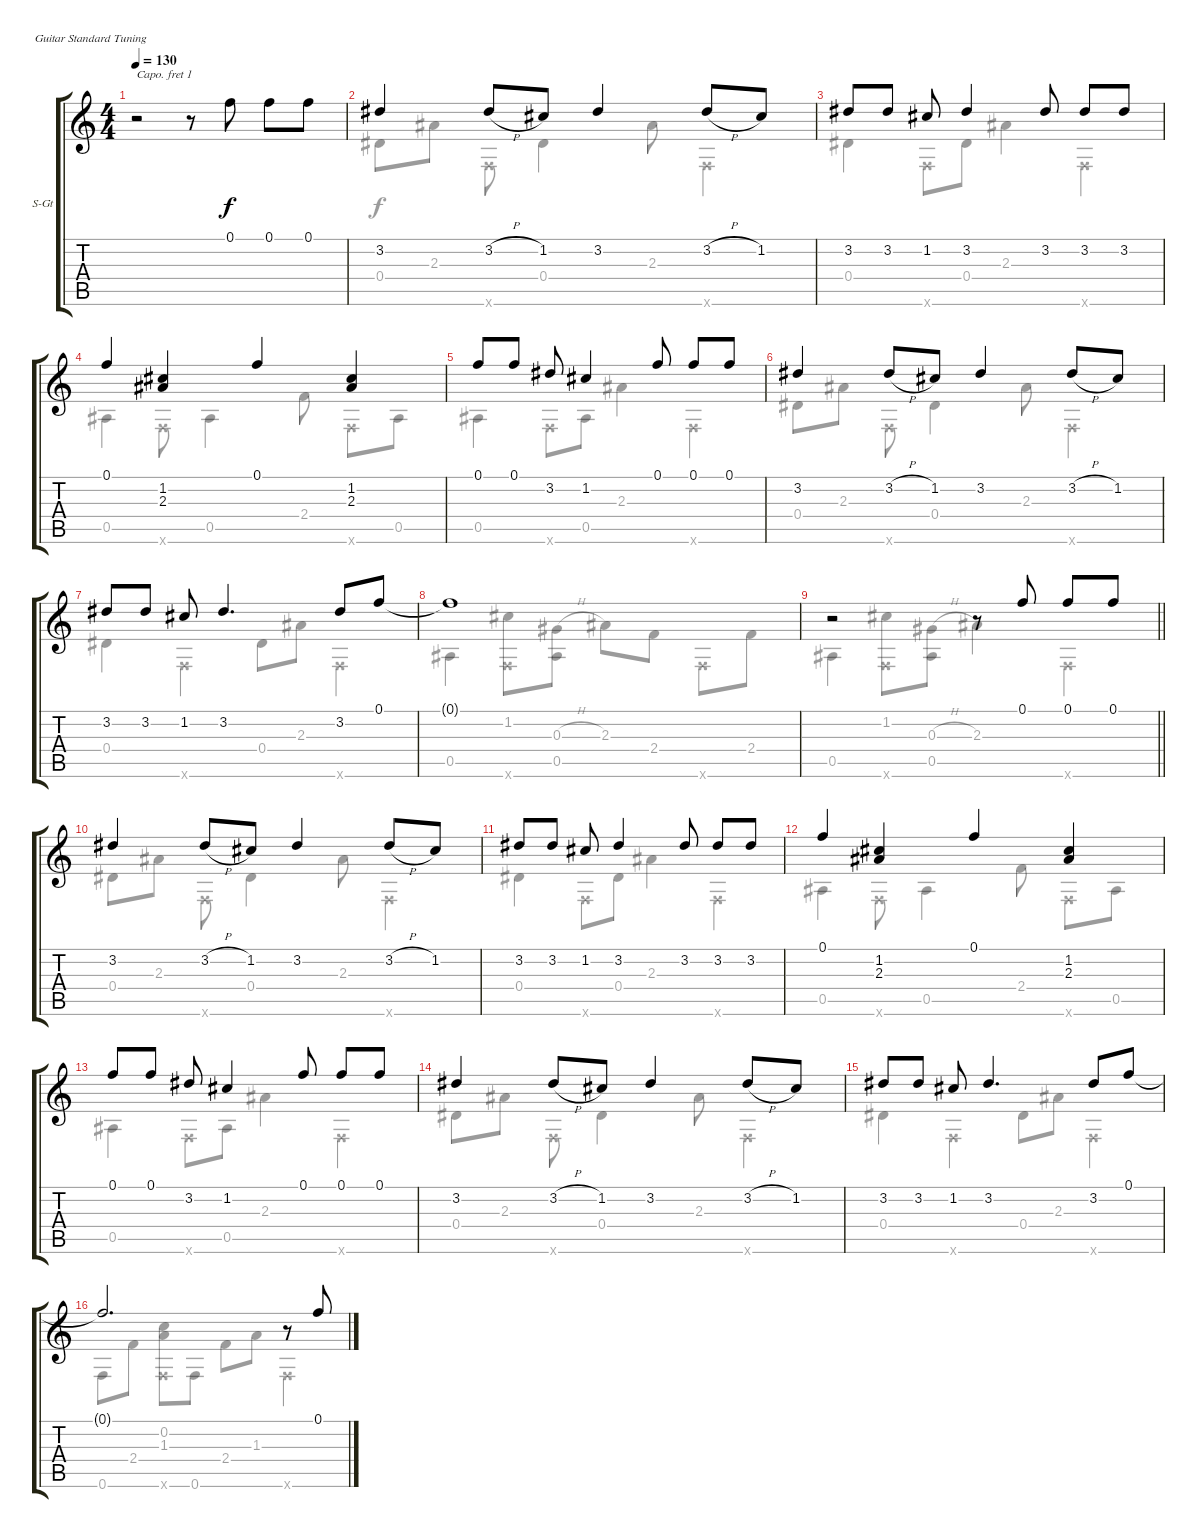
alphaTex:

\defaultSystemsLayout 4
\bracketExtendMode groupsimilarinstruments
\firstSystemTrackNameOrientation horizontal
\otherSystemsTrackNameOrientation horizontal
\track ("Steel Guitar" "S-Gt") {instrument acousticguitarsteel}
\staff {score tabs}
\capo 1
\tuning (E4 B3 G3 D3 A2 E2)
\voice
\ts (4 4)
\tempo 130
\clef g2
\ks aminor
r.2{dy f instrument acousticguitarsteel} r.8 0.1.8 0.1.8 0.1.8 |
3.2.4 3.2{h}.8 1.2.8 3.2.4 3.2{h}.8 1.2.8 |
3.2.8 3.2.8 1.2.8 3.2.4 3.2.8 3.2.8 3.2.8 |
0.1.4 (2.3 1.2).4 0.1.4 (2.3 1.2).4 |
0.1.8 0.1.8 3.2.8 1.2.4 0.1.8 0.1.8 0.1.8 |
3.2.4 3.2{h}.8 1.2.8 3.2.4 3.2{h}.8 1.2.8 |
3.2.8 3.2.8 1.2.8 3.2.4{d} 3.2.8 0.1.8 |
0.1{t}.1 |
\barLineRight lightlight
r.2 r.8 0.1.8 0.1.8 0.1.8 |
3.2.4 3.2{h}.8 1.2.8 3.2.4 3.2{h}.8 1.2.8 |
3.2.8 3.2.8 1.2.8 3.2.4 3.2.8 3.2.8 3.2.8 |
0.1.4 (2.3 1.2).4 0.1.4 (2.3 1.2).4 |
0.1.8 0.1.8 3.2.8 1.2.4 0.1.8 0.1.8 0.1.8 |
3.2.4 3.2{h}.8 1.2.8 3.2.4 3.2{h}.8 1.2.8 |
3.2.8 3.2.8 1.2.8 3.2.4{d} 3.2.8 0.1.8 |
0.1{t}.2{d} r.8 0.1.8
\voice
\clef g2
\ottava regular
\simile none
\ks aminor
|
0.4.8 2.3.8 0.6{x}.8 0.4.4 2.3.8 0.6{x}.4 |
0.4.4 0.6{x}.8 0.4.8 2.3.4 0.6{x}.4 |
0.5.4 0.6{x}.8 0.5.4 2.4.8 0.6{x}.8 0.5.8 |
0.5.4 0.6{x}.8 0.5.8 2.3.4 0.6{x}.4 |
0.4.8 2.3.8 0.6{x}.8 0.4.4 2.3.8 0.6{x}.4 |
0.4.4 0.6{x}.4 0.4.8 2.3.8 0.6{x}.4 |
0.5.4 (1.2 0.6{x}).8 (0.3{h} 0.5).8 2.3.8 2.4.8 0.6{x}.8 2.4.8 |
\barLineRight lightlight
0.5.4 (1.2 0.6{x}).8 (0.3{h} 0.5).8 2.3.4 0.6{x}.4 |
0.4.8 2.3.8 0.6{x}.8 0.4.4 2.3.8 0.6{x}.4 |
0.4.4 0.6{x}.8 0.4.8 2.3.4 0.6{x}.4 |
0.5.4 0.6{x}.8 0.5.4 2.4.8 0.6{x}.8 0.5.8 |
0.5.4 0.6{x}.8 0.5.8 2.3.4 0.6{x}.4 |
0.4.8 2.3.8 0.6{x}.8 0.4.4 2.3.8 0.6{x}.4 |
0.4.4 0.6{x}.4 0.4.8 2.3.8 0.6{x}.4 |
0.6.8 2.4.8 (0.6{x} 0.2 1.3).8 0.6.8 2.4.8 1.3.8 0.6{x}.4
